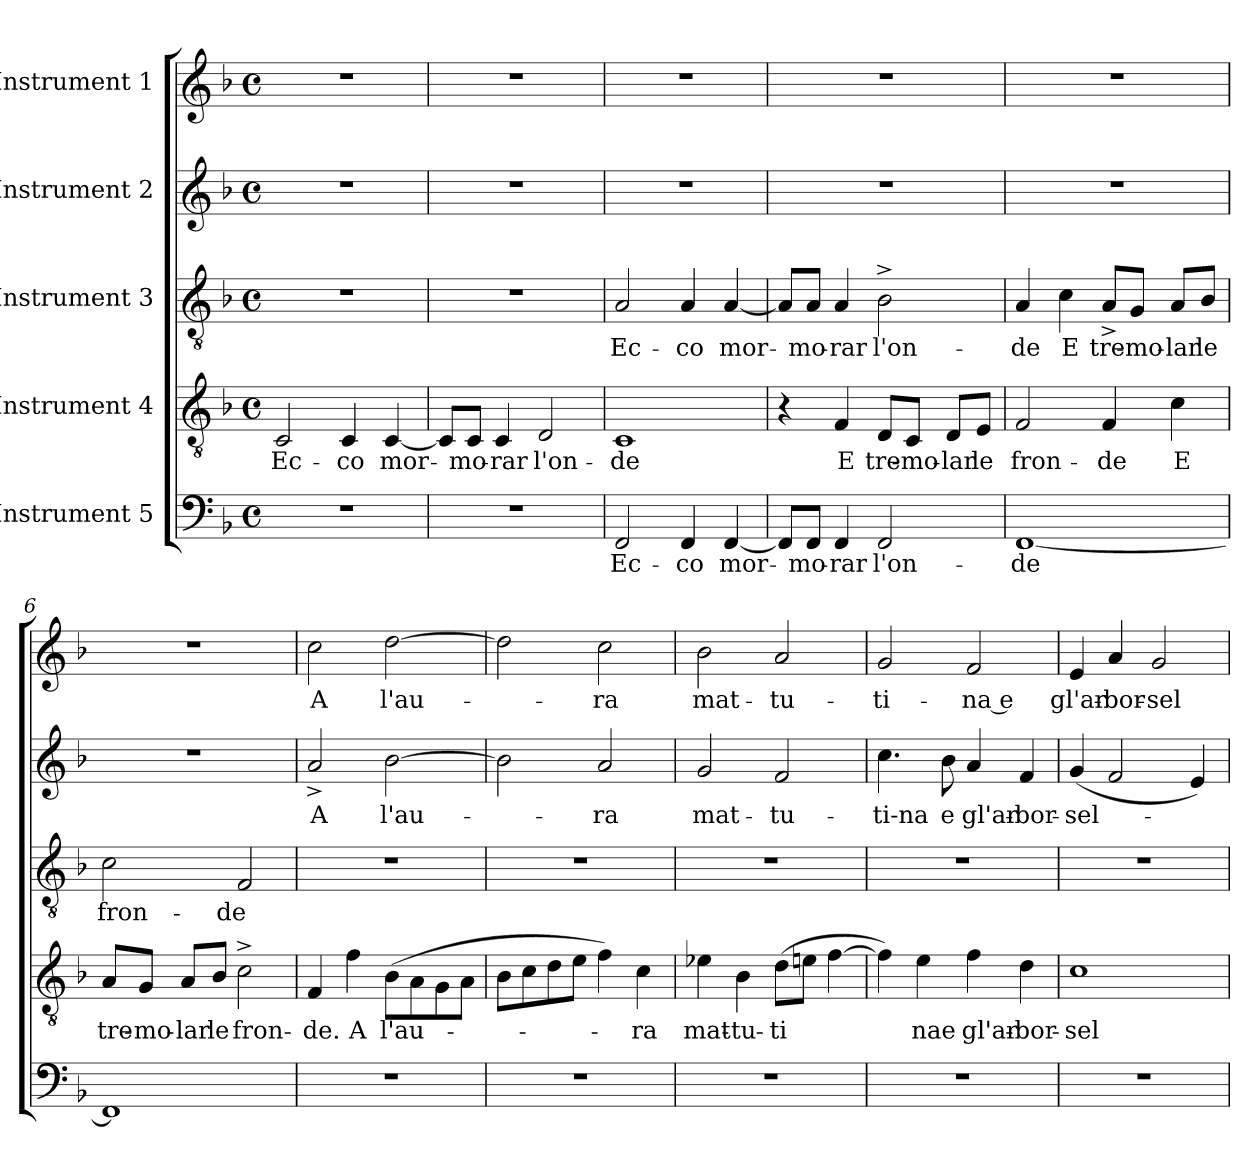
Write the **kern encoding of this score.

**kern	**text	**kern	**text	**kern	**text	**kern	**text	**kern	**text
*part5	*part5	*part4	*part4	*part3	*part3	*part2	*part2	*part1	*part1
*staff5	*staff5	*staff4	*staff4	*staff3	*staff3	*staff2	*staff2	*staff1	*staff1
*I"Instrument 5	*	*I"Instrument 4	*	*I"Instrument 3	*	*I"Instrument 2	*	*I"Instrument 1	*
!!LO:PB:g=z
*stria5	*	*stria5	*	*stria5	*	*stria5	*	*stria5	*
*clefF4	*	*clefGv2	*	*clefGv2	*	*clefG2	*	*clefG2	*
*k[b-]	*	*k[b-]	*	*k[b-]	*	*k[b-]	*	*k[b-]	*
*F:	*	*F:	*	*F:	*	*F:	*	*F:	*
*M4/4	*	*M4/4	*	*M4/4	*	*M4/4	*	*M4/4	*
*met(c)	*	*met(c)	*	*met(c)	*	*met(c)	*	*met(c)	*
=1	=1	=1	=1	=1	=1	=1	=1	=1	=1
!	!	!	!LO:LY:b	!	!	!	!	!	!
1r	.	2C/	Ec-	1r	.	1r	.	1r	.
!	!	!	!LO:LY:b:rj	!	!	!	!	!	!
.	.	4C/	-co	.	.	.	.	.	.
!	!	!	!LO:LY:b	!	!	!	!	!	!
.	.	[<4C/	mor-	.	.	.	.	.	.
=2	=2	=2	=2	=2	=2	=2	=2	=2	=2
1r	.	8C/L]	.	1r	.	1r	.	1r	.
!	!	!	!LO:LY:b	!	!	!	!	!	!
.	.	8C/J	-mo-	.	.	.	.	.	.
!	!	!	!LO:LY:b:rj	!	!	!	!	!	!
.	.	4C/	-rar	.	.	.	.	.	.
!	!	!	!LO:LY:b:cj	!	!	!	!	!	!
.	.	2D/	l'on-	.	.	.	.	.	.
=3	=3	=3	=3	=3	=3	=3	=3	=3	=3
!	!LO:LY:b	!	!LO:LY:b:cj	!	!LO:LY:b	!	!	!	!
2FF/	Ec-	1C	-de	2A/	Ec-	1r	.	1r	.
!	!LO:LY:b:rj	!	!	!	!LO:LY:b:rj	!	!	!	!
4FF/	-co	.	.	4A/	-co	.	.	.	.
!	!LO:LY:b	!	!	!	!LO:LY:b	!	!	!	!
[<4FF/	mor-	.	.	[<4A/	mor-	.	.	.	.
=4	=4	=4	=4	=4	=4	=4	=4	=4	=4
8FF/L]	.	4r	.	8A/L]	.	1r	.	1r	.
!	!LO:LY:b	!	!	!	!LO:LY:b	!	!	!	!
8FF/J	-mo-	.	.	8A/J	-mo-	.	.	.	.
!	!LO:LY:b:rj	!	!LO:LY:b:cj	!	!LO:LY:b:rj	!	!	!	!
4FF/	-rar	4F/	E	4A/	-rar	.	.	.	.
!	!LO:LY:b:cj	!	!LO:LY:b	!	!LO:LY:b:cj	!	!	!	!
2FF/	l'on-	8D/L	tre-	2B-^<\	l'on-	.	.	.	.
!	!	!	!LO:LY:b:cj	!	!	!	!	!	!
.	.	8C/J	-mo-	.	.	.	.	.	.
!	!	!	!LO:LY:b:rj	!	!	!	!	!	!
.	.	8D/L	-lar	.	.	.	.	.	.
!	!	!	!LO:LY:b:cj	!	!	!	!	!	!
.	.	8E/J	le	.	.	.	.	.	.
=5	=5	=5	=5	=5	=5	=5	=5	=5	=5
!	!LO:LY:b:cj	!	!LO:LY:b:cj	!	!LO:LY:b:cj	!	!	!	!
[>1FF	-de	2F/	fron-	4A/	-de	1r	.	1r	.
!	!	!	!	!	!LO:LY:b:cj	!	!	!	!
.	.	.	.	4c\	E	.	.	.	.
!	!	!	!LO:LY:b:cj	!	!LO:LY:b	!	!	!	!
.	.	4F/	-de	8A^>/L	tre-	.	.	.	.
!	!	!	!	!	!LO:LY:b:cj	!	!	!	!
.	.	.	.	8G/J	-mo-	.	.	.	.
!	!	!	!LO:LY:b:cj	!	!LO:LY:b:rj	!	!	!	!
.	.	4c\	E	8A/L	-lar	.	.	.	.
!	!	!	!	!	!LO:LY:b:cj	!	!	!	!
.	.	.	.	8B-/J	le	.	.	.	.
!!LO:LB:g=z
=6	=6	=6	=6	=6	=6	=6	=6	=6	=6
!	!	!	!LO:LY:b	!	!LO:LY:b:cj	!	!	!	!
1FF]	.	8A/L	tre-	2c\	fron-	1r	.	1r	.
!	!	!	!LO:LY:b:cj	!	!	!	!	!	!
.	.	8G/J	-mo-	.	.	.	.	.	.
!	!	!	!LO:LY:b:rj	!	!	!	!	!	!
.	.	8A/L	-lar	.	.	.	.	.	.
!	!	!	!LO:LY:b:cj	!	!	!	!	!	!
.	.	8B-/J	le	.	.	.	.	.	.
!	!	!	!LO:LY:b	!	!LO:LY:b:cj	!	!	!	!
.	.	2c^<\	fron-	2F/	-de	.	.	.	.
=7	=7	=7	=7	=7	=7	=7	=7	=7	=7
!	!	!	!LO:LY:b:rj	!	!	!	!LO:LY:b:cj	!	!LO:LY:b:cj
1r	.	4F/	-de.	1r	.	2a^>/	A	2cc\	A
!	!	!	!LO:LY:b:cj	!	!	!	!	!	!
.	.	4f\	A	.	.	.	.	.	.
!	!	!	!LO:LY:b	!	!	!	!LO:LY:b	!	!LO:LY:b
.	.	(>8B-\L	l'au-	.	.	[>2b-\	l'au-	[>2dd\	l'au-
.	.	8A\	.	.	.	.	.	.	.
.	.	8G\	.	.	.	.	.	.	.
.	.	8A\J	.	.	.	.	.	.	.
=8	=8	=8	=8	=8	=8	=8	=8	=8	=8
1r	.	8B-\L	.	1r	.	2b-\]	.	2dd\]	.
.	.	8c\	.	.	.	.	.	.	.
.	.	8d\	.	.	.	.	.	.	.
.	.	8e\J	.	.	.	.	.	.	.
!	!	!	!	!	!	!	!LO:LY:b:cj	!	!LO:LY:b:cj
.	.	4f\)	.	.	.	2a/	-ra	2cc\	-ra
!	!	!	!LO:LY:b:cj	!	!	!	!	!	!
.	.	4c\	-ra	.	.	.	.	.	.
=9	=9	=9	=9	=9	=9	=9	=9	=9	=9
!	!	!	!LO:LY:b	!	!	!	!LO:LY:b:cj	!	!LO:LY:b:cj
1r	.	4e-X\	mat-	1r	.	2g/	mat-	2b-\	mat-
!	!	!	!LO:LY:b:cj	!	!	!	!	!	!
.	.	4B-\	-tu-	.	.	.	.	.	.
!	!	!	!LO:LY:b:rj	!	!	!	!LO:LY:b:cj	!	!LO:LY:b:cj
.	.	(>8d\L	-ti	.	.	2f/	-tu-	2a/	-tu-
.	.	8en\J	.	.	.	.	.	.	.
.	.	[>4f\	.	.	.	.	.	.	.
=10	=10	=10	=10	=10	=10	=10	=10	=10	=10
!	!	!	!	!	!	!	!LO:LY:b	!	!LO:LY:b:cj
1r	.	4f\])	.	1r	.	4.cc\	-ti-na	2g/	-ti-
!	!	!	!LO:LY:b:cj	!	!	!	!	!	!
.	.	4e\	nae	.	.	.	.	.	.
!	!	!	!	!	!	!	!LO:LY:b	!	!
.	.	.	.	.	.	8b-\	e	.	.
!	!	!	!LO:LY:b:cj	!	!	!	!LO:LY:b:cj	!	!LO:LY:b:rj
.	.	4f\	gl'ar-	.	.	4a/	gl'ar-	2f/	-na e
!	!	!	!LO:LY:b:rj	!	!	!	!LO:LY:b:rj	!	!
.	.	4d\	-bor-	.	.	4f/	-bor-	.	.
=11	=11	=11	=11	=11	=11	=11	=11	=11	=11
!	!	!	!LO:LY:b:cj	!	!	!	!LO:LY:b	!	!LO:LY:b
1r	.	1c	-sel-	1r	.	(<4g/	-sel-	4e/	gl'ar-
!	!	!	!	!	!	!	!	!	!LO:LY:b:cj
.	.	.	.	.	.	2f/	.	4a/	-bor-
!	!	!	!	!	!	!	!	!	!LO:LY:b:rj
.	.	.	.	.	.	.	.	2g/	-sel-
.	.	.	.	.	.	4e/)	.	.	.
=	=	=	=	=	=	=	=	=	=
*-	*-	*-	*-	*-	*-	*-	*-	*-	*-
